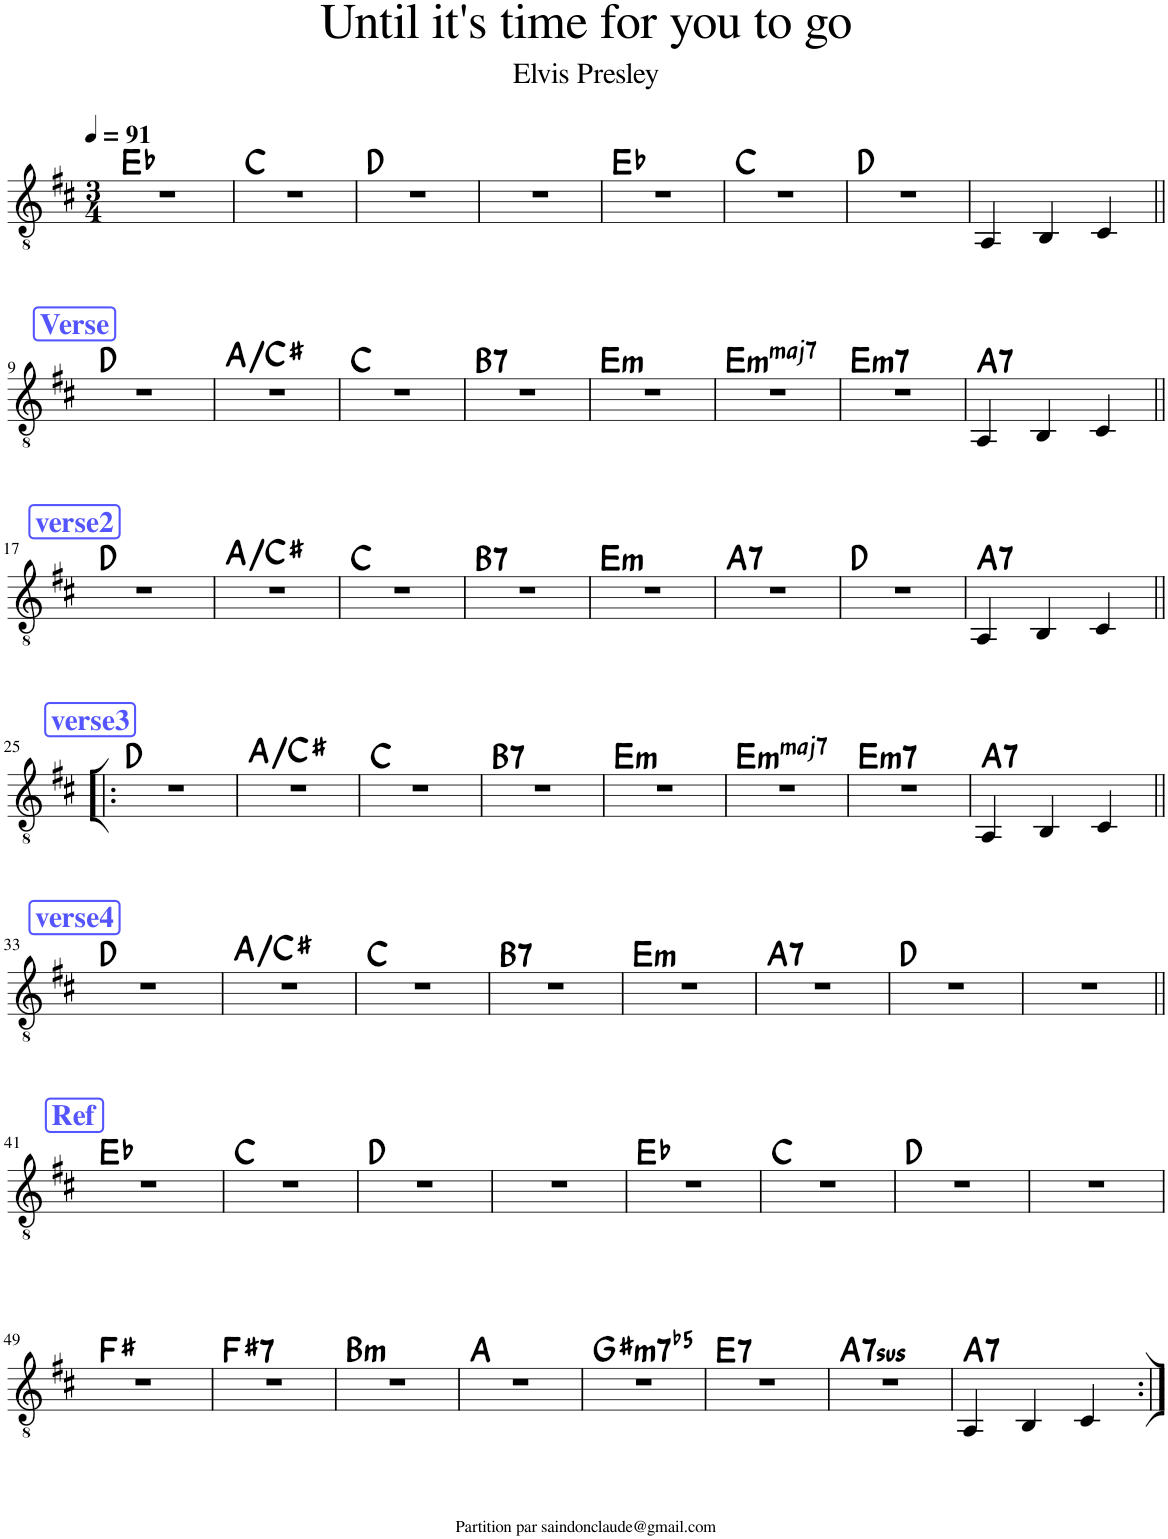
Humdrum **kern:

**kern	**harte
*part1	*part1
*staff1	*
*I"Classical Guitar	*
*I'Guit.	*
*clefGv2	*
*k[f#c#]	*
*M3/4	*
*MM91	*
=1	=1
2.r	Eb:maj
=2	=2
2.r	C:maj
=3	=3
2.r	D:maj
=4	=4
2.r	.
=5	=5
2.r	Eb:maj
=6	=6
2.r	C:maj
=7	=7
2.r	D:maj
=8	=8
4AA/	.
4BB/	.
4C#/	.
!!LO:LB:g=z
!!LO:REH:place=s1:a:B:cj:color=#5555FF:fs=14:t=Verse
=9||	=9||
2.r	D:maj
=10	=10
2.r	A:maj/3
=11	=11
2.r	C:maj
=12	=12
!	!LO:H:kt=7
2.r	B:7
=13	=13
!	!LO:H:kt=m
2.r	E:min
=14	=14
!	!LO:H:kt=mmaj7
2.r	E:minmaj7
=15	=15
!	!LO:H:kt=m7
2.r	E:min7
=16	=16
!	!LO:H:kt=7
4AA/	A:7
4BB/	.
4C#/	.
!!LO:LB:g=z
!!LO:REH:place=s1:a:B:cj:color=#5555FF:fs=14:t=verse2
=17||	=17||
2.r	D:maj
=18	=18
2.r	A:maj/3
=19	=19
2.r	C:maj
=20	=20
!	!LO:H:kt=7
2.r	B:7
=21	=21
!	!LO:H:kt=m
2.r	E:min
=22	=22
!	!LO:H:kt=7
2.r	A:7
=23	=23
2.r	D:maj
=24	=24
!	!LO:H:kt=7
4AA/	A:7
4BB/	.
4C#/	.
!!LO:LB:g=z
!!LO:REH:place=s1:a:B:cj:color=#5555FF:fs=14:t=verse3
=25!|:	=25!|:
2.r	D:maj
=26	=26
2.r	A:maj/3
=27	=27
2.r	C:maj
=28	=28
!	!LO:H:kt=7
2.r	B:7
=29	=29
!	!LO:H:kt=m
2.r	E:min
=30	=30
!	!LO:H:kt=mmaj7
2.r	E:minmaj7
=31	=31
!	!LO:H:kt=m7
2.r	E:min7
=32	=32
!	!LO:H:kt=7
4AA/	A:7
4BB/	.
4C#/	.
!!LO:LB:g=z
!!LO:REH:place=s1:a:B:cj:color=#5555FF:fs=14:t=verse4
=33||	=33||
2.r	D:maj
=34	=34
2.r	A:maj/3
=35	=35
2.r	C:maj
=36	=36
!	!LO:H:kt=7
2.r	B:7
=37	=37
!	!LO:H:kt=m
2.r	E:min
=38	=38
!	!LO:H:kt=7
2.r	A:7
=39	=39
2.r	D:maj
=40	=40
2.r	.
!!LO:LB:g=z
!!LO:REH:place=s1:a:B:cj:color=#5555FF:fs=14:t=Ref
=41||	=41||
2.r	Eb:maj
=42	=42
2.r	C:maj
=43	=43
2.r	D:maj
=44	=44
2.r	.
=45	=45
2.r	Eb:maj
=46	=46
2.r	C:maj
=47	=47
2.r	D:maj
=48	=48
2.r	.
!!LO:LB:g=z
=49	=49
2.r	F#:maj
=50	=50
!	!LO:H:kt=7
2.r	F#:7
=51	=51
!	!LO:H:kt=m
2.r	B:min
=52	=52
2.r	A:maj
=53	=53
!	!LO:H:kt=m7b5
2.r	G#:hdim7
=54	=54
!	!LO:H:kt=7
2.r	E:7
=55	=55
!	!LO:H:kt=7sus
2.r	A:sus4(7)
=56	=56
!	!LO:H:kt=7
4AA/	A:7
4BB/	.
4C#/	.
=:|!	=:|!
*-	*-
